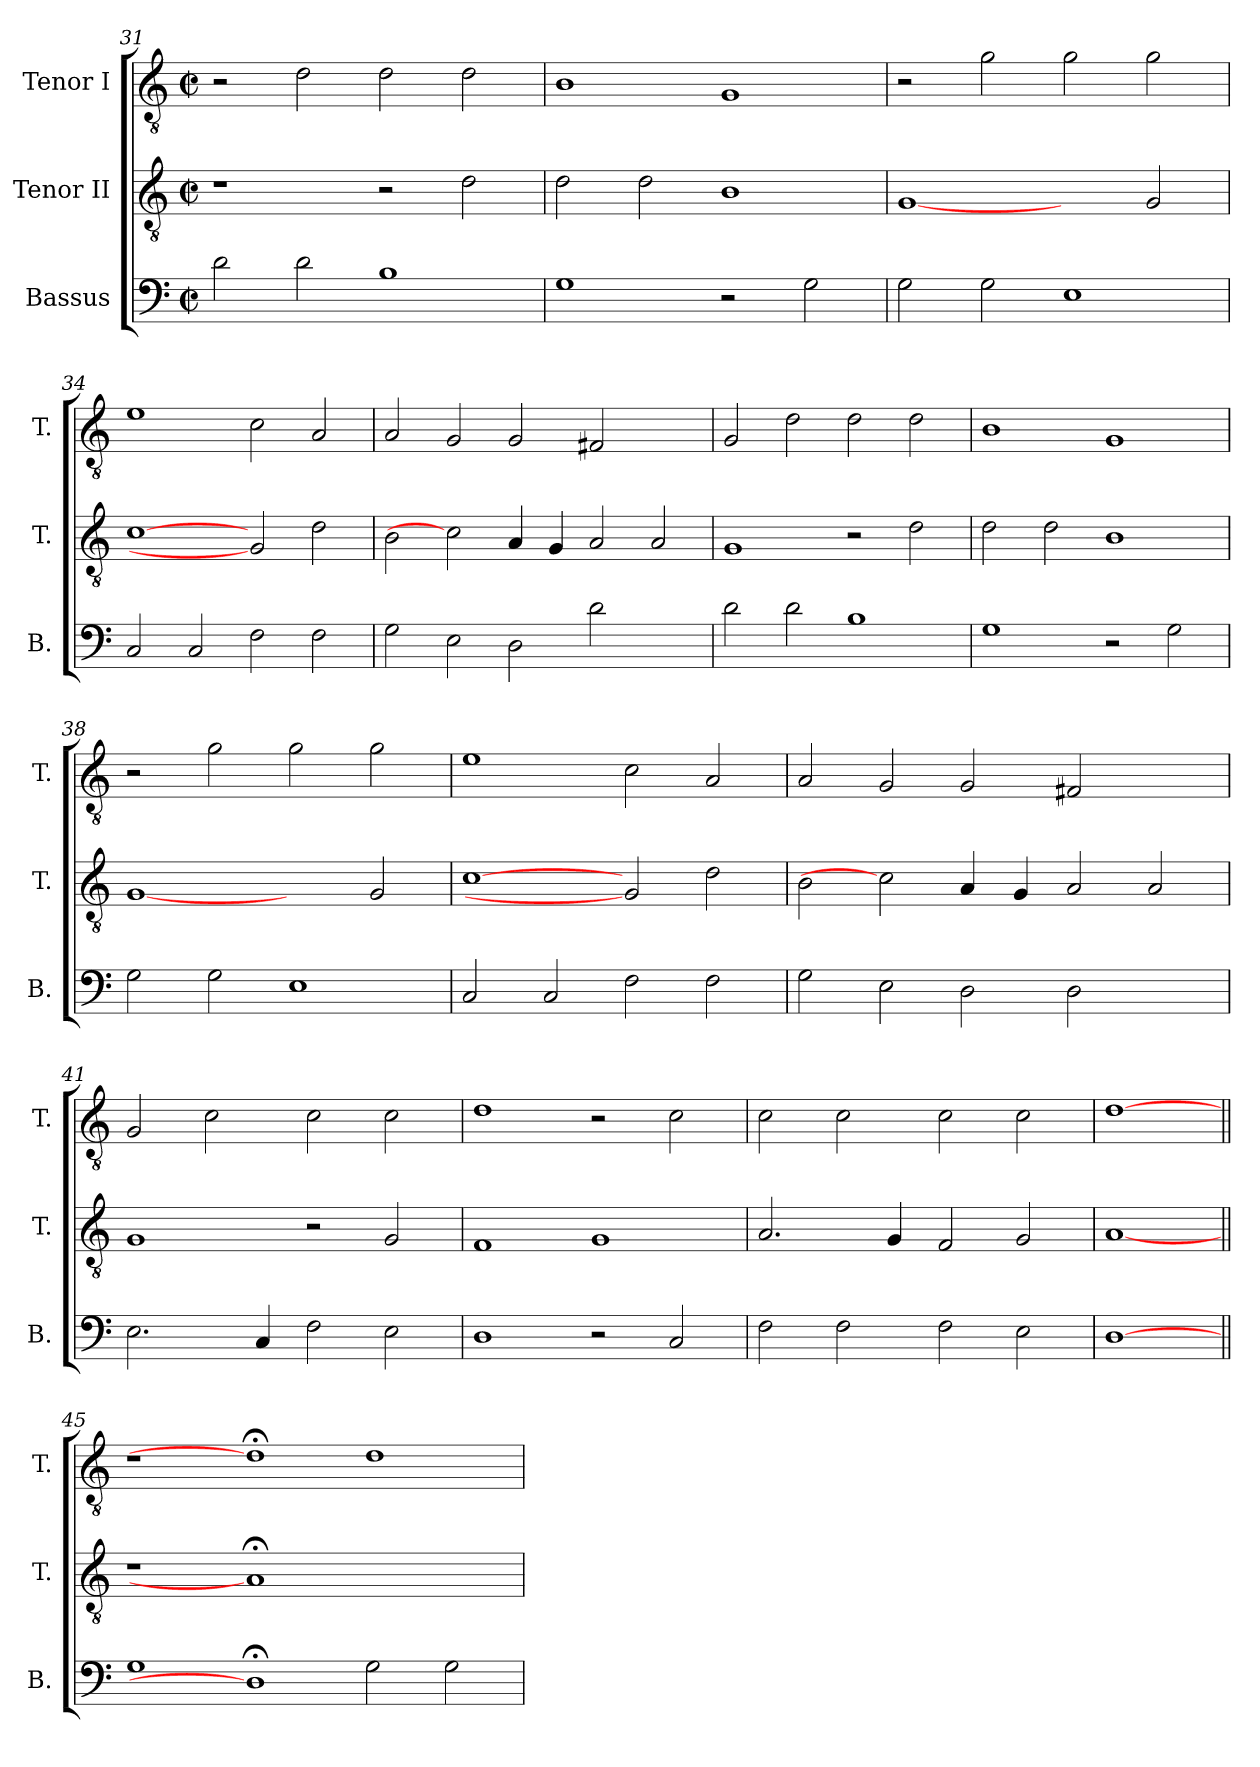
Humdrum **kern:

**kern	**kern	**kern
*part3	*part2	*part1
*staff3	*staff2	*staff1
*I"Bassus	*I"Tenor II	*I"Tenor I
*I'B.	*I'T.	*I'T.
*clefF4	*clefGv2	*clefGv2
*	*ITrd7c12	*ITrd7c12
*k[]	*k[]	*k[]
*C:	*C:	*C:
*M2/2	*M2/2	*M2/2
*met(c|)	*met(c|)	*met(c|)
=31	=31	=31
2di\	1r	2r
2di\	.	2Di\
1Bi	2r	2Di\
.	2Di\	2Di\
=32	=32	=32
1Gi	2Di\	1BBi
.	2Di\	.
2r	1BBi	1GGi
2Gi\	.	.
=33	=33	=33
2Gi\	[1GGi	2r
2Gi\	.	2Gi\
1Ei	2ryy	2Gi\
.	2GGi/	2Gi\
=34	=34	=34
2Ci/	[1Ci	1Ei
2Ci/	.	.
2Fi\	2GGi]	2Ci\
2Fi\	2Di\	2AAi/
!!LO:LB:g=z
=35	=35	=35
2Gi\	2BBi\	2AAi/
2Ei\	2Ci]	2GGi/
2Di\	4AAi/	2GGi/
.	4GGi/	.
2di\	2AAi/	2FF#Xi/
2ryy	2AAi/	2ryy
=36	=36	=36
2di\	1GGi	2GGi/
2di\	.	2Di\
1Bi	2r	2Di\
.	2Di\	2Di\
=37	=37	=37
1Gi	2Di\	1BBi
.	2Di\	.
2r	1BBi	1GGi
2Gi\	.	.
=38	=38	=38
2Gi\	[1GGi	2r
2Gi\	.	2Gi\
1Ei	2ryy	2Gi\
.	2GGi/	2Gi\
=39	=39	=39
2Ci/	[1Ci	1Ei
2Ci/	.	.
2Fi\	2GGi]	2Ci\
2Fi\	2Di\	2AAi/
!!LO:LB:g=z
=40	=40	=40
2Gi\	2BBi\	2AAi/
2Ei\	2Ci]	2GGi/
2Di\	4AAi/	2GGi/
.	4GGi/	.
2Di\	2AAi/	2FF#Xi/
2ryy	2AAi/	2ryy
=41	=41	=41
2.Ei\	1GGi	2GGi/
.	.	2Ci\
4Ci/	.	.
2Fi\	2r	2Ci\
2Ei\	2GGi/	2Ci\
=42	=42	=42
1Di	1FFi	1Di
2r	1GGi	2r
2Ci/	.	2Ci\
=43	=43	=43
2Fi\	2.AAi/	2Ci\
2Fi\	.	2Ci\
.	4GGi/	.
2Fi\	2FFi/	2Ci\
2Ei\	2GGi/	2Ci\
=44	=44	=44
[1Di	[1AAi	[1Di
!!LO:PB:g=z
=45||	=45||	=45||
!	!LO:N:vis=1	!
1Gi	1r	1r
1D;i]	1AA;i]	1D;i]
2Gi\	1ryy	1Di
2Gi\	.	.
=	=	=
*-	*-	*-
